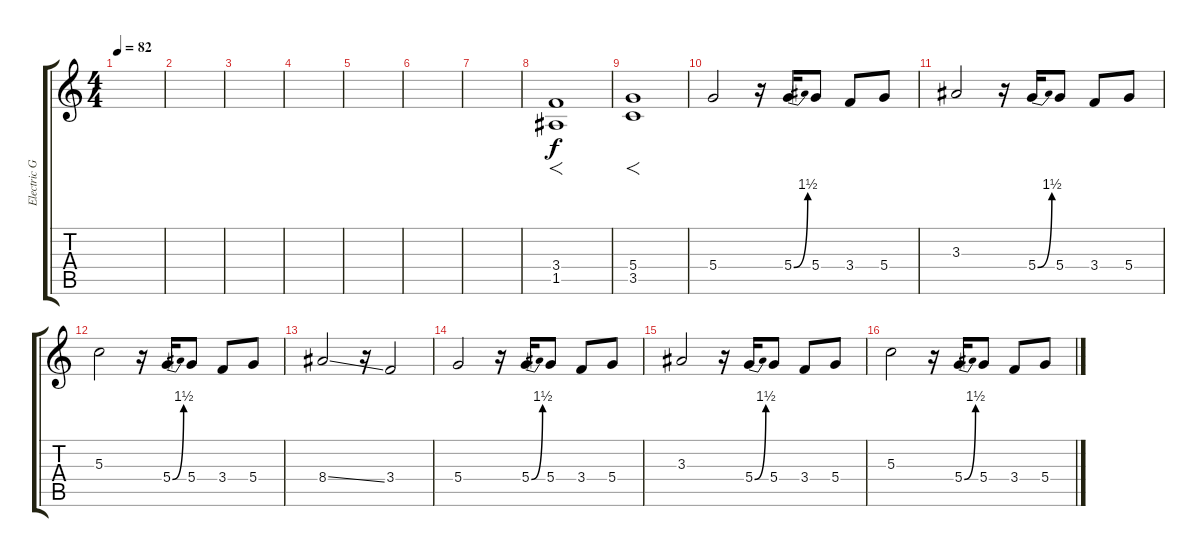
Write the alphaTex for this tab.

\track ("Electric Guitar" "Electric G") {instrument overdrivenguitar}
\staff {score tabs}
\tuning (E4 B3 G3 D3 A2 E2) {hide}
\ts (4 4)
\tempo 82
\clef g2
\ks c
|
|
|
|
|
|
|
(3.4 1.5).1{f} |
(5.4 3.5).1{f} |
5.4.2{dy f} r.16 5.4{be (bend 0 0 60 6)}.16 5.4.8 3.4.8 5.4.8 |
3.3.2 r.16 5.4{be (bend 0 0 60 6)}.16 5.4.8 3.4.8 5.4.8 |
5.3.2 r.16 5.4{be (bend 0 0 60 6)}.16 5.4.8 3.4.8 5.4.8 |
8.4{ss}.2 r.16 3.4.2 |
5.4.2 r.16 5.4{be (bend 0 0 60 6)}.16 5.4.8 3.4.8 5.4.8 |
3.3.2 r.16 5.4{be (bend 0 0 60 6)}.16 5.4.8 3.4.8 5.4.8 |
5.3.2 r.16 5.4{be (bend 0 0 60 6)}.16 5.4.8 3.4.8 5.4.8
